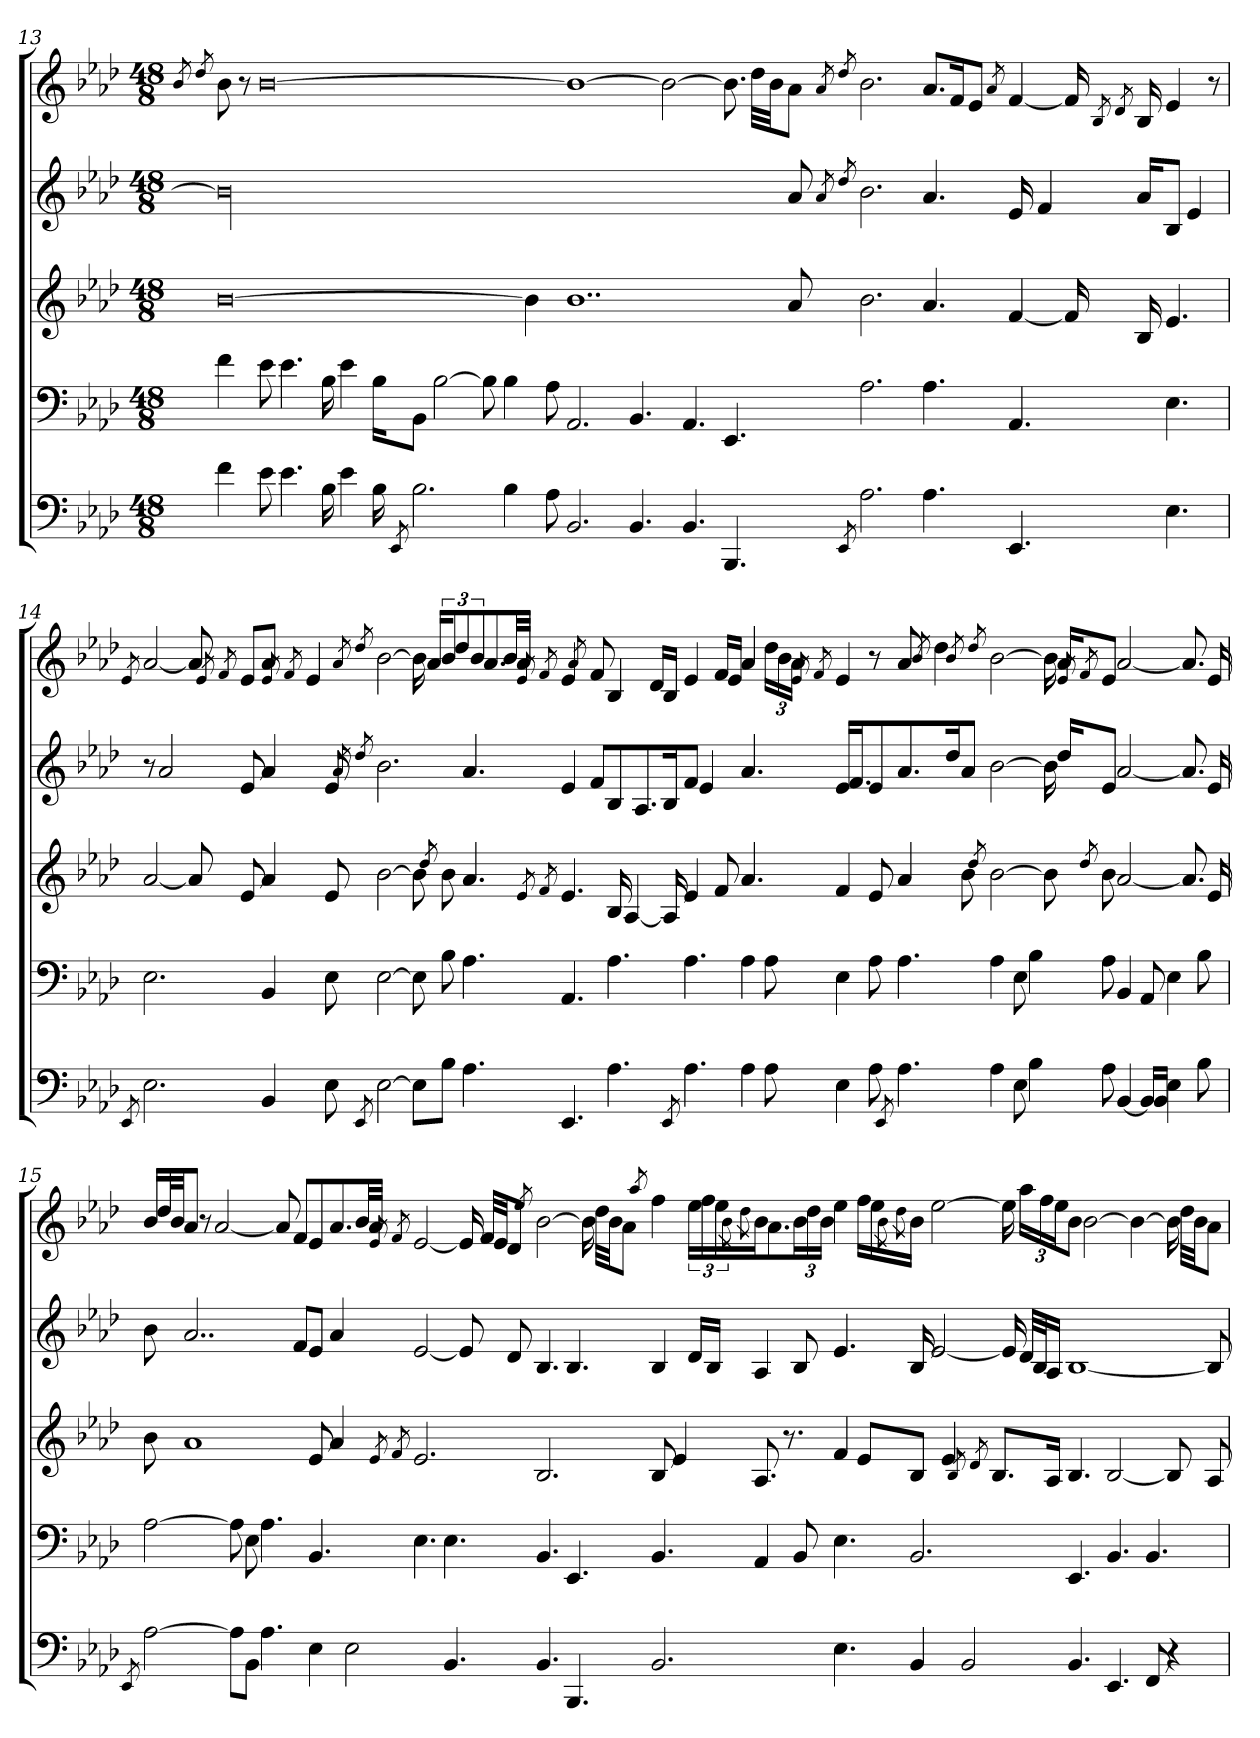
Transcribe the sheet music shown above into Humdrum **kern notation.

**kern	**kern	**kern	**kern	**kern
*part5	*part4	*part3	*part2	*part1
*staff5	*staff4	*staff3	*staff2	*staff1
*clefF4	*clefF4	*clefG2	*clefG2	*clefG2
*k[b-e-a-d-]	*k[b-e-a-d-]	*k[b-e-a-d-]	*k[b-e-a-d-]	*k[b-e-a-d-]
*M48/8	*M48/8	*M48/8	*M48/8	*M48/8
=13	=13	=13	=13	=13
.	.	.	.	8qb-
.	.	.	.	8qdd-
4f	4f	[0b-	00b-]	8b-
.	.	.	.	8r
8e-	8e-	.	.	[0b-
4.e-	4.e-	.	.	.
16B-	16B-	.	.	.
4e-	4e-	.	.	.
16B-	16B-\KL	.	.	.
8qEE-	.	.	.	.
2.B-	8BB-\J	.	.	.
.	[2B-	.	.	.
.	8B-]	.	.	.
4B-	4B-	.	.	.
.	.	4b-]	.	.
8A-	8A-	.	.	.
2.BB-	2.AA-	1..b-	.	1b-_
4.BB-	4.BB-	.	.	.
.	.	.	.	2b-_
4.BB-	4.AA-	.	.	.
4.BBB-	4.EE-	.	.	8.b-]
.	.	.	.	32dd-\LLL
.	.	.	.	32b-\JJ
.	.	8a-	8a-	8a-\J
.	.	.	8qa-	8qa-
8qEE-	.	.	8qdd-	8qdd-
2.A-	2.A-	2.b-	2.b-	2.b-
4.A-	4.A-	4.a-	4.a-	8.a-/L
.	.	.	.	16f/K
.	.	.	.	8e-/J
.	.	.	.	8qa-
4.EE-	4.AA-	[4f	16e-	[4f
.	.	.	4f	.
.	.	16f]	.	16f]
.	.	.	.	8qB-
.	.	.	.	8qd-
.	.	16B-	16a-/KL	16B-
4.E-	4.E-	4.e-	8B-/J	4e-
.	.	.	4e-	.
.	.	.	.	8r
=14	=14	=14	=14	=14
8qEE-	.	.	.	8qe-
2.E-	2.E-	[2a-	8r	[2a-
.	.	.	2a-	.
.	.	8a-]	.	8a-]
.	.	.	.	8qe-
.	.	.	.	8qf
.	.	8e-	8e-	8e-/L
4BB-	4BB-	4a-	4a-	8a-/J
.	.	.	.	8qe-
.	.	.	.	8qf
.	.	.	.	4e-
8E-	8E-	8e-	8e-	.
.	.	.	8qa-	8qa-
8qEE-	.	.	8qdd-	8qdd-
[2E-	[2E-	[2b-	2.b-	[2b-
8E-\L]	8E-]	8b-]	.	16b-]
.	.	.	.	16a-/KL
.	.	8qdd-	.	.
8B-\J	8B-	8b-	.	12b-/
.	.	.	.	12dd-/
4.A-	4.A-	4.a-	4.a-	.
.	.	.	.	12b-/
.	.	.	.	8.a-/
.	.	.	.	32b-/LL
.	.	.	.	32a-/JJJ
.	.	8qe-	.	8qe-
.	.	8qf	.	8qf
4.EE-	4.AA-	4.e-	4e-	4e-
.	.	.	.	8qa-
.	.	.	8f/L	8f
4.A-	4.A-	16B-	8B-/	4B-
.	.	[4A-	.	.
.	.	.	8.A-/	.
.	.	.	.	16d-/LL
.	.	16A-]	16B-/K	16B-/JJ
8qEE-	.	.	.	.
4.A-	4.A-	4e-	8f/J	4e-
.	.	.	4e-	.
.	.	8f	.	16f/LL
.	.	.	.	16e-/JJ
4A-	4A-	4.a-	4.a-	4a-
8A-	8A-	.	.	24dd-\LL
.	.	.	.	24b-\
.	.	.	.	24a-\JJ
.	.	.	.	8qe-
.	.	.	.	8qf
4E-	4E-	4f	16e-/KL	4e-
.	.	.	8.f/	.
8A-	8A-	8e-	8e-/	8r
8qEE-	.	.	.	.
4.A-	4.A-	4a-	8.a-/	8a-
.	.	.	.	8qb-
.	.	.	.	4dd-
.	.	.	16dd-/K	.
.	.	8b-	8a-/J	.
.	.	.	.	8qb-
.	.	8qdd-	.	8qdd-
4A-	4A-	[2b-	[2b-	[2b-
8E-	8E-	.	.	.
4B-	4B-	.	.	.
.	.	8b-]	16b-]	16b-]
.	.	.	16dd-/KL	16a-/KL
.	.	.	.	8qe-/
.	.	8qdd-	.	8qf/
8A-	8A-	8b-	8e-/J	8e-/J
[4BB-	4BB-	[2a-	[2a-	[2a-
16BB-/LL]	8AA-	.	.	.
16BB-/JJ	.	.	.	.
4E-	4E-	.	.	.
.	.	8.a-]	8.a-]	8.a-]
8B-	8B-	.	.	.
.	.	16e-	16e-	16e-
=15	=15	=15	=15	=15
8qEE-	.	.	.	.
[2A-	[2A-	8b-	8b-	16b-/LL
.	.	.	.	32dd-/L
.	.	.	.	32b-/JJ
.	.	1a-	2..a-	8a-/J
.	.	.	.	8r
.	.	.	.	[2a-
8A-\L]	8A-]	.	.	.
8BB-\J	8E-	.	.	.
4.A-	4.A-	.	.	.
.	.	.	.	8a-]
.	.	.	8f/L	8f/L
4E-	4.BB-	8e-	8e-/J	8e-/
.	.	4a-	4a-	8.a-/
2E-	.	.	.	.
.	.	.	.	32b-/LL
.	.	.	.	32a-/JJJ
.	.	8qe-	.	8qe-
.	.	8qf	.	8qf
.	4.E-	2.e-	[2e-	[2e-
4.BB-	4.E-	.	.	.
.	.	.	8e-]	16e-]
.	.	.	.	32f/LLL
.	.	.	.	32e-/JJ
.	.	.	8d-	8d-/J
.	.	.	.	8qee-
4.BB-	4.BB-	2.B-	4.B-	[2b-
4.BBB-	4.EE-	.	4.B-	.
.	.	.	.	16b-]
.	.	.	.	32dd-\LLL
.	.	.	.	32b-\JJ
.	.	.	.	8a-\J
.	.	.	.	8qaa-
2.BB-	4.BB-	8B-	4B-	4ff
.	.	4e-	.	.
.	.	.	16d-/LL	24ee-\LL
.	.	.	.	24ff\
.	.	.	16B-/JJ	.
.	.	.	.	24ee-\
.	.	.	.	8qb-\
.	.	.	.	8qdd-\
.	4AA-	8.A-	4A-	16b-\J
.	.	.	.	8.a-\
.	.	8.r	.	.
.	8BB-	.	8B-	24b-\L
.	.	.	.	24dd-\
.	.	.	.	24b-\JJ
4.E-	4.E-	4f	4.e-	4ee-
.	.	8e-/L	.	16ff\LL
.	.	.	.	16ee-\
.	.	.	.	8qb-\
.	.	.	.	8qdd-\
4BB-	2.BB-	8B-/J	16B-	16b-\JJ
.	.	.	[2e-	[2ee-
.	.	4.e-	.	.
2BB-	.	.	.	.
.	.	8qB-	.	.
.	.	8qd-	.	.
.	.	8.B-/L	.	.
.	.	.	16e-]	16ee-]
.	.	.	32d-/LLL	24aa-\LL
.	.	.	32B-/J	.
.	.	.	.	24ff\
.	.	16A-/Jk	16A-/JJ	.
.	.	.	.	24ee-\J
4.BB-	4.EE-	4.B-	[1B-	8b-\J
.	.	.	.	[2b-
4.EE-	4.BB-	[2B-	.	.
.	.	.	.	4b-_
8FF	4.BB-	.	.	.
4r	.	8B-]	.	16b-]
.	.	.	.	32dd-\LLL
.	.	.	.	32b-\JJ
.	.	8A-	8B-]	8a-\J
=	=	=	=	=
*-	*-	*-	*-	*-
